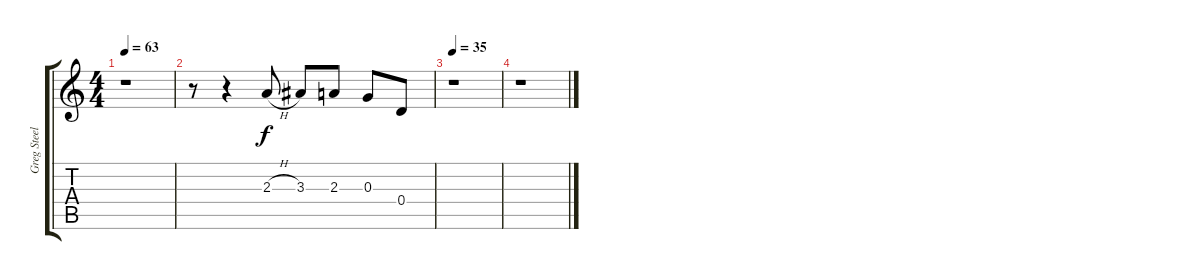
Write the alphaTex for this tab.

\track ("Greg Steele - Lead Guitar" "Greg Steel") {instrument overdrivenguitar}
\staff {score tabs}
\tuning (E4 B3 G3 D3 A2 E2) {hide}
\ts (4 4)
\tempo 63
\clef g2
\ks c
r.1{dy f} |
r.8 r.4 2.3{h}.8 3.3.8 2.3.8 0.3.8 0.4.8 |
\tempo 35
r.1 |
r.1
